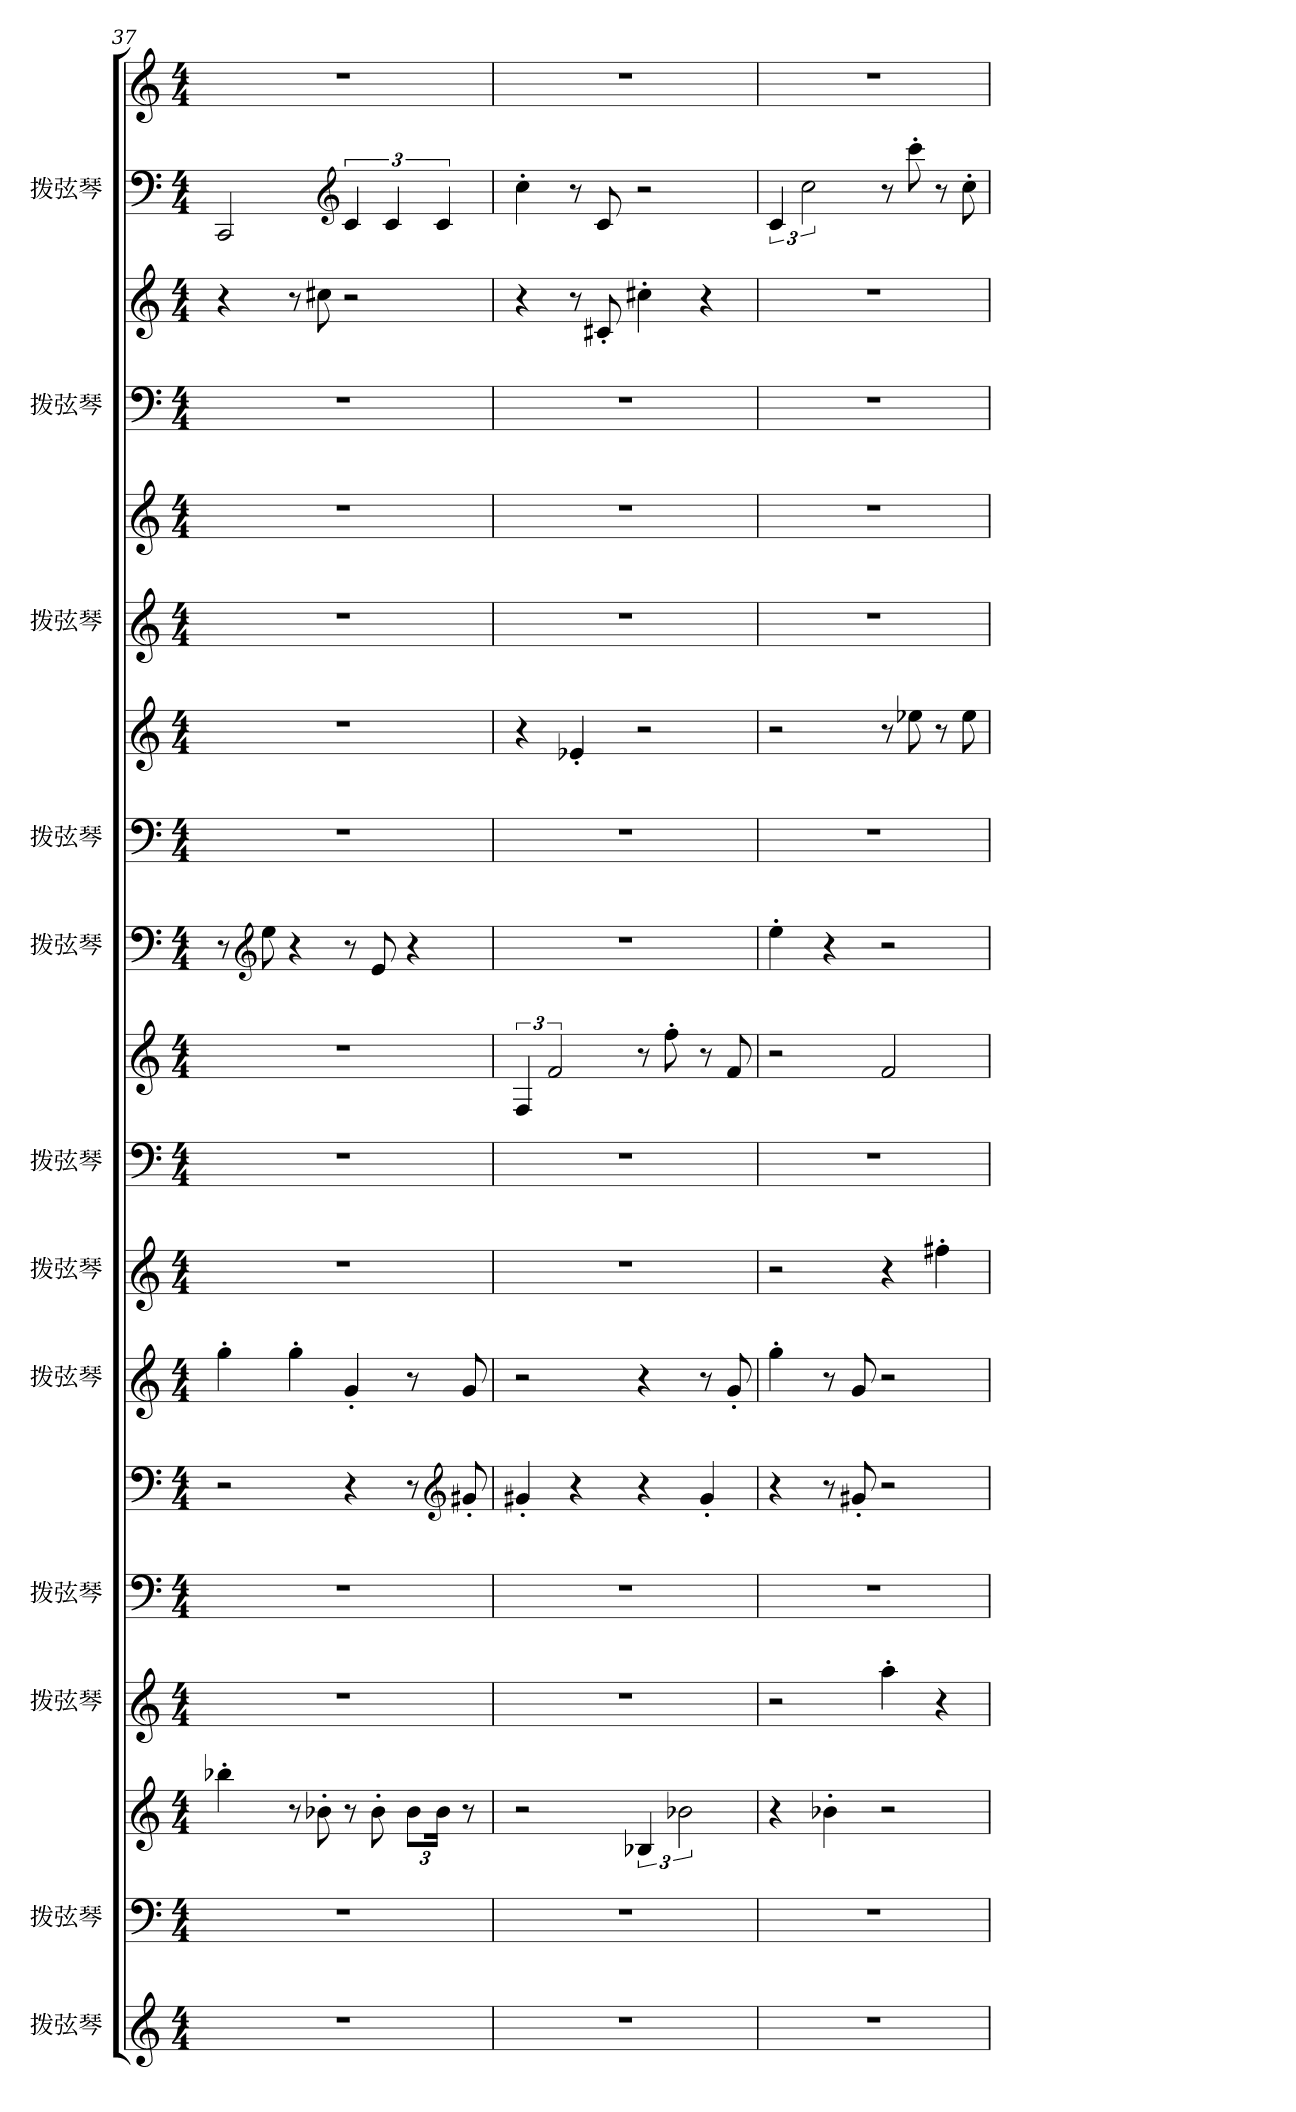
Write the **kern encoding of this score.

**kern	**kern	**kern	**kern	**kern	**kern	**kern	**kern	**kern	**kern	**kern	**kern	**kern	**kern	**kern	**kern	**kern	**kern	**kern
*part12	*part11	*part11	*part10	*part9	*part9	*part8	*part7	*part6	*part6	*part5	*part4	*part4	*part3	*part3	*part2	*part2	*part1	*part1
*staff19	*staff18	*staff17	*staff16	*staff15	*staff14	*staff13	*staff12	*staff11	*staff10	*staff9	*staff8	*staff7	*staff6	*staff5	*staff4	*staff3	*staff2	*staff1
*I"拨弦琴	*I"拨弦琴	*	*I"拨弦琴	*I"拨弦琴	*	*I"拨弦琴	*I"拨弦琴	*I"拨弦琴	*	*I"拨弦琴	*I"拨弦琴	*	*I"拨弦琴	*	*I"拨弦琴	*	*I"拨弦琴	*
*clefG2	*clefF4	*clefG2	*clefG2	*clefF4	*clefF4	*clefG2	*clefG2	*clefF4	*clefG2	*clefF4	*clefF4	*clefG2	*clefG2	*clefG2	*clefF4	*clefG2	*clefF4	*clefG2
*k[]	*k[]	*k[]	*k[]	*k[]	*k[]	*k[]	*k[]	*k[]	*k[]	*k[]	*k[]	*k[]	*k[]	*k[]	*k[]	*k[]	*k[]	*k[]
*M4/4	*M4/4	*M4/4	*M4/4	*M4/4	*M4/4	*M4/4	*M4/4	*M4/4	*M4/4	*M4/4	*M4/4	*M4/4	*M4/4	*M4/4	*M4/4	*M4/4	*M4/4	*M4/4
=37	=37	=37	=37	=37	=37	=37	=37	=37	=37	=37	=37	=37	=37	=37	=37	=37	=37	=37
1r	1r	4bb-X'\	1r	1r	2r	4gg'\	1r	1r	1r	8r	1r	1r	1r	1r	1r	4r	2CC/	1r
*	*	*	*	*	*	*	*	*	*	*clefG2	*	*	*	*	*	*	*	*
.	.	.	.	.	.	.	.	.	.	8ee\	.	.	.	.	.	.	.	.
.	.	8r	.	.	.	4gg'\	.	.	.	4r	.	.	.	.	.	8r	.	.
.	.	8b-X'\	.	.	.	.	.	.	.	.	.	.	.	.	.	8cc#X\	.	.
*	*	*	*	*	*	*	*	*	*	*	*	*	*	*	*	*	*clefG2	*
.	.	8r	.	.	4r	4g'/	.	.	.	8r	.	.	.	.	.	2r	6c/	.
.	.	8b-'\	.	.	.	.	.	.	.	8e/	.	.	.	.	.	.	.	.
.	.	.	.	.	.	.	.	.	.	.	.	.	.	.	.	.	6c/	.
*	*	*Xbrackettup	*	*	*	*	*	*	*	*	*	*	*	*	*	*	*	*
.	.	12b-\L	.	.	8r	8r	.	.	.	4r	.	.	.	.	.	.	.	.
.	.	24b-\Jk	.	.	.	.	.	.	.	.	.	.	.	.	.	.	6c/	.
*	*	*	*	*	*clefG2	*	*	*	*	*	*	*	*	*	*	*	*	*
.	.	8r	.	.	8g#X'/	8g/	.	.	.	.	.	.	.	.	.	.	.	.
!!LO:PB:g=z
=38	=38	=38	=38	=38	=38	=38	=38	=38	=38	=38	=38	=38	=38	=38	=38	=38	=38	=38
1r	1r	2r	1r	1r	4g#X'/	2r	1r	1r	6F/	1r	1r	4r	1r	1r	1r	4r	4cc'\	1r
.	.	.	.	.	.	.	.	.	3f/	.	.	.	.	.	.	.	.	.
.	.	.	.	.	4r	.	.	.	.	.	.	4e-X'/	.	.	.	8r	8r	.
.	.	.	.	.	.	.	.	.	.	.	.	.	.	.	.	8c#X'/	8c/	.
*	*	*brackettup	*	*	*	*	*	*	*	*	*	*	*	*	*	*	*	*
.	.	6B-X/	.	.	4r	4r	.	.	8r	.	.	2r	.	.	.	4cc#X'\	2r	.
.	.	.	.	.	.	.	.	.	8ff'\	.	.	.	.	.	.	.	.	.
.	.	3b-X\	.	.	.	.	.	.	.	.	.	.	.	.	.	.	.	.
.	.	.	.	.	4g#'/	8r	.	.	8r	.	.	.	.	.	.	4r	.	.
.	.	.	.	.	.	8g'/	.	.	8f/	.	.	.	.	.	.	.	.	.
=39	=39	=39	=39	=39	=39	=39	=39	=39	=39	=39	=39	=39	=39	=39	=39	=39	=39	=39
1r	1r	4r	2r	1r	4r	4gg'\	2r	1r	2r	4ee'\	1r	2r	1r	1r	1r	1r	6c/	1r
.	.	.	.	.	.	.	.	.	.	.	.	.	.	.	.	.	3cc\	.
.	.	4b-X'\	.	.	8r	8r	.	.	.	4r	.	.	.	.	.	.	.	.
.	.	.	.	.	8g#X'/	8g/	.	.	.	.	.	.	.	.	.	.	.	.
.	.	2r	4aa'\	.	2r	2r	4r	.	2f/	2r	.	8r	.	.	.	.	8r	.
.	.	.	.	.	.	.	.	.	.	.	.	8ee-X\	.	.	.	.	8ccc'\	.
.	.	.	4r	.	.	.	4ff#X'\	.	.	.	.	8r	.	.	.	.	8r	.
.	.	.	.	.	.	.	.	.	.	.	.	8ee-\	.	.	.	.	8cc'\	.
=	=	=	=	=	=	=	=	=	=	=	=	=	=	=	=	=	=	=
*-	*-	*-	*-	*-	*-	*-	*-	*-	*-	*-	*-	*-	*-	*-	*-	*-	*-	*-
